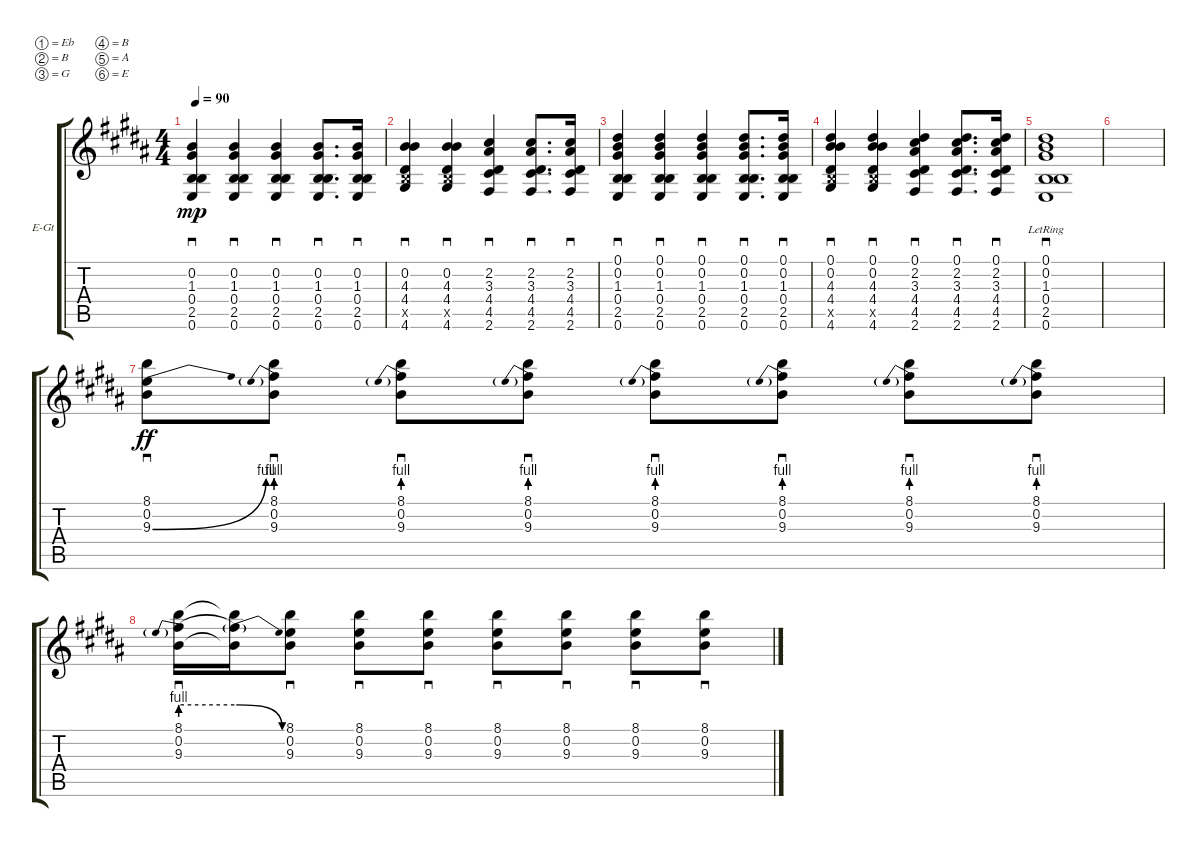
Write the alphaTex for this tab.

\defaultSystemsLayout 4
\bracketExtendMode groupsimilarinstruments
\firstSystemTrackNameOrientation horizontal
\otherSystemsTrackNameOrientation horizontal
\track ("Electric Guitar" "E-Gt") {instrument distortionguitar}
\staff {score tabs}
\tuning (Eb4 B3 G3 B2 A2 E2)
\ts (4 4)
\tempo 90
\clef g2
\ks b
(0.6 2.5 0.4 1.3 0.2).4{sd dy mp} (0.6 2.5 0.4 1.3 0.2).4{sd} (0.6 2.5 0.4 1.3 0.2).4{sd} (0.6 2.5 0.4 1.3 0.2).8{d sd} (0.6 2.5 0.4 1.3 0.2).16{sd} |
(4.6 2.5{x} 4.4 4.3 0.2).4{sd} (4.6 2.5{x} 4.4 4.3 0.2).4{sd} (2.6 4.5 4.4 3.3 2.2).4{sd} (2.6 4.5 4.4 3.3 2.2).8{d sd} (2.6 4.5 4.4 3.3 2.2).16{sd} |
(0.6 2.5 0.4 1.3 0.1 0.2).4{sd} (0.6 2.5 0.4 1.3 0.1 0.2).4{sd} (0.6 2.5 0.4 1.3 0.1 0.2).4{sd} (0.6 2.5 0.4 1.3 0.1 0.2).8{d sd} (0.6 2.5 0.4 1.3 0.1 0.2).16{sd} |
(4.6 2.5{x} 4.4 4.3 0.1 0.2).4{sd} (4.6 2.5{x} 4.4 4.3 0.1 0.2).4{sd} (2.6 4.5 4.4 3.3 0.1 2.2).4{sd} (2.6 4.5 4.4 3.3 0.1 2.2).8{d sd} (2.6 4.5 4.4 3.3 0.1 2.2).16{sd} |
(0.6{lr} 2.5{lr} 0.4{lr} 1.3{lr} 0.1{lr} 0.2{lr}).1{sd} |
|
(9.3{be (bend 0 0 15 4)} 0.2 8.1).8{sd dy ff} (9.3{be (prebend 0 4 60 4)} 0.2 8.1).8{sd} (9.3{be (prebend 0 4 60 4)} 0.2 8.1).8{sd} (9.3{be (prebend 0 4 60 4)} 0.2 8.1).8{sd} (9.3{be (prebend 0 4 60 4)} 0.2 8.1).8{sd} (9.3{be (prebend 0 4 60 4)} 0.2 8.1).8{sd} (9.3{be (prebend 0 4 60 4)} 0.2 8.1).8{sd} (9.3{be (prebend 0 4 60 4)} 0.2 8.1).8{sd} |
(9.3{be (prebend 0 4 60 4)} 0.2 8.1).16{sd} (9.3{be (release 0 4 15 0) t} 8.1{t} 0.2{t}).16 (9.3 0.2 8.1).8{sd} (9.3 0.2 8.1).8{sd} (9.3 0.2 8.1).8{sd} (9.3 0.2 8.1).8{sd} (9.3 0.2 8.1).8{sd} (9.3 0.2 8.1).8{sd} (9.3 0.2 8.1).8{sd}
